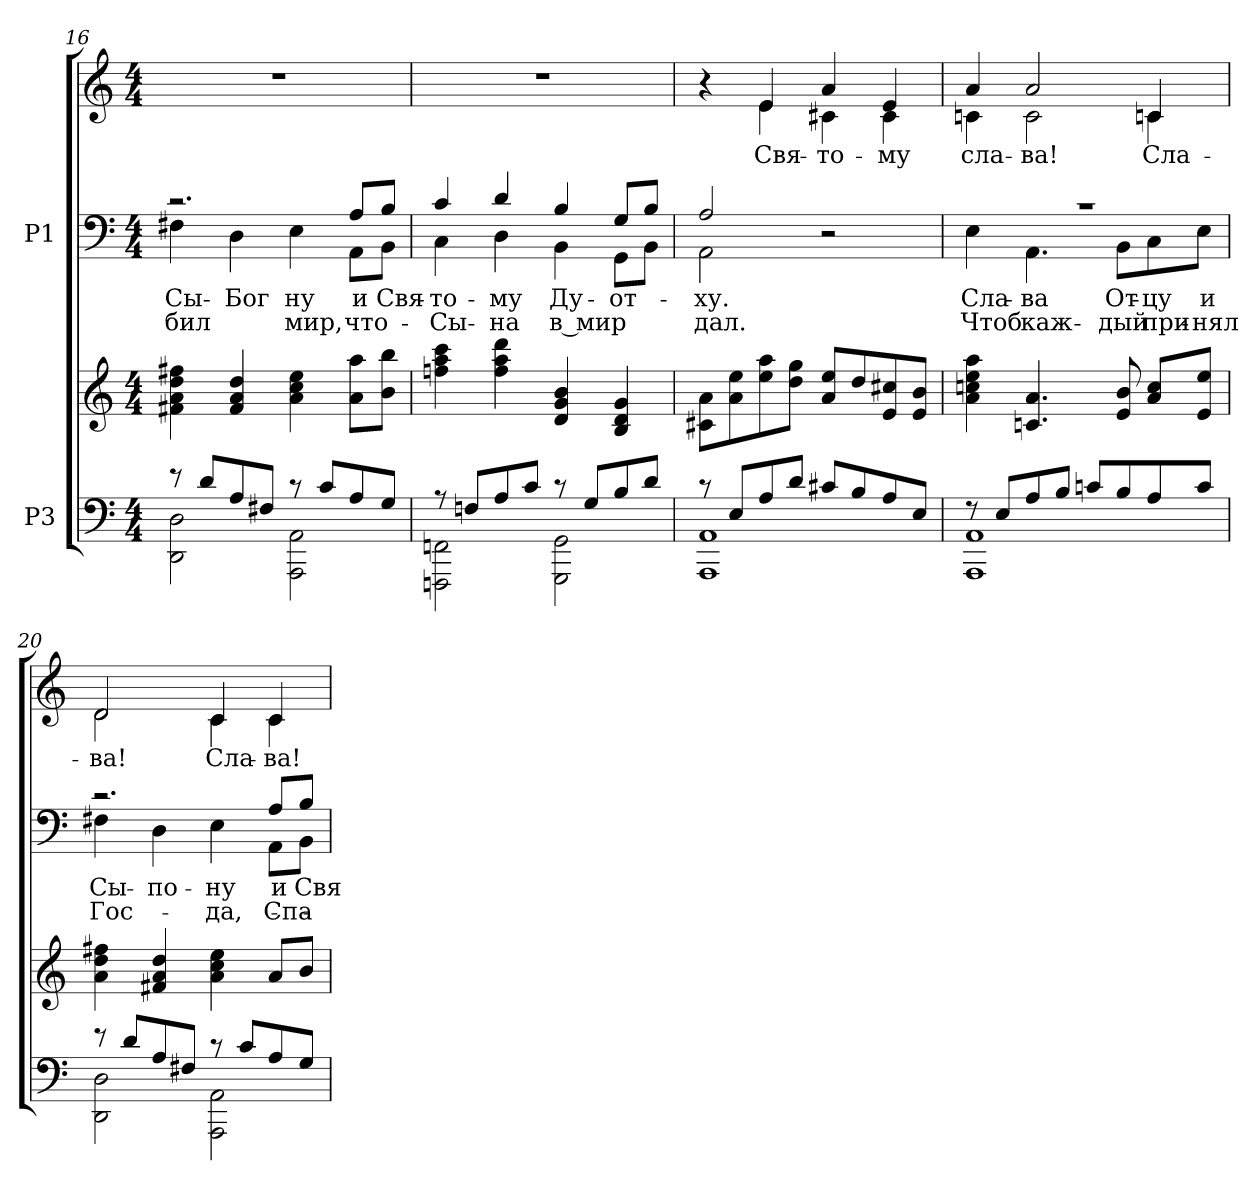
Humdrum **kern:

**kern	**kern	**kern	**text	**text	**kern	**text
*part2	*part2	*part1	*part1	*part1	*part1	*part1
*staff4	*staff3	*staff2	*staff2	*staff2	*staff1	*staff1
*I"P3	*	*I"P1	*	*	*	*
*clefF4	*clefG2	*clefF4	*	*	*clefG2	*
*k[]	*k[]	*k[]	*	*	*k[]	*
*C:	*C:	*C:	*	*	*C:	*
*M4/4	*M4/4	*M4/4	*	*	*M4/4	*
=16	=16	=16	=16	=16	=16	=16
*^	*	*^	*	*	*	*
!	!	!	!	!	!LO:LY:a:color=#000000	!LO:LY:a:color=#000000	!	!
8r	2DDi\ 2Di	4f#Xi\ 4ai 4ddi 4ff#Xi	2.r	4F#Xi\	Сы-	-бил	1r	.
8di/L	.	.	.	.	.	.	.	.
!	!	!	!	!	!LO:LY:a:color=#000000	!	!	!
8Ai/	.	4f#i/ 4ai 4ddi	.	4Di\	Бог	.	.	.
8F#Xi/J	.	.	.	.	.	.	.	.
!	!	!	!	!	!LO:LY:a:color=#000000	!LO:LY:a:color=#000000	!	!
8r	2AAAi\ 2AAi	4ai\ 4cci 4eei	.	4Ei\	-ну	мир,	.	.
8ci/L	.	.	.	.	.	.	.	.
!	!	!	!	!	!LO:LY:a:color=#000000	!LO:LY:a:color=#000000	!	!
8Ai/	.	8ai\ 8aaiL	8Ai/L	8AAi\L	и	что-	.	.
!	!	!	!	!	!LO:LY:a:color=#000000	!	!	!
8Gi/J	.	8bi\ 8bbiJ	8Bi/J	8BBi\J	Свя-	.	.	.
=17	=17	=17	=17	=17	=17	=17	=17	=17
!	!	!	!	!	!LO:LY:a:color=#000000	!LO:LY:a:color=#000000	!	!
8r	2FFFni\ 2FFni	4ffni\ 4aai 4ccci	4ci/	4Ci\	-то-	-Сы-	1r	.
8Fni/L	.	.	.	.	.	.	.	.
!	!	!	!	!	!LO:LY:a:color=#000000	!LO:LY:a:color=#000000	!	!
8Ai/	.	4ffi\ 4aai 4dddi	4di/	4Di\	-му	-на	.	.
8ci/J	.	.	.	.	.	.	.	.
!	!	!	!	!	!LO:LY:a:color=#000000	!LO:LY:a:color=#000000	!	!
8r	2GGGi\ 2GGi	4di/ 4gi 4bi	4Bi/	4BBi\	Ду-	в мир	.	.
8Gi/L	.	.	.	.	.	.	.	.
!	!	!	!	!	!LO:LY:a:color=#000000	!	!	!
8Bi/	.	4Bi/ 4di 4gi	8Gi/L	8GGi\L	от-	.	.	.
8di/J	.	.	8Bi/J	8BBi\J	.	.	.	.
=18	=18	=18	=18	=18	=18	=18	=18	=18
!	!	!	!	!	!LO:LY:a:color=#000000	!LO:LY:a:color=#000000	!	!
*	*	*	*	*	*	*	*^	*
8r	1AAAi 1AAi	8c#Xi\ 8aiL	2Ai/	2AAi\	-ху.	-дал.	4r	4ryy	.
8Ei/L	.	8ai\ 8eei	.	.	.	.	.	.	.
!	!	!	!	!	!	!	!	!	!LO:LY:b:color=#000000
8Ai/	.	8eei\ 8aai	.	.	.	.	4ei/	4ei\	Свя-
8di/J	.	8ddi\ 8ggiJ	.	.	.	.	.	.	.
!	!	!	!	!	!	!	!	!	!LO:LY:b:color=#000000
8c#Xi/L	.	8ai/ 8eeiL	2r	2ryy	.	.	4ai/	4c#Xi\	-то-
8Bi/	.	8ddi/	.	.	.	.	.	.	.
!	!	!	!	!	!	!	!	!	!LO:LY:b:color=#000000
8Ai/	.	8ei/ 8cc#Xi	.	.	.	.	4ei/	4c#i\	-му
8Ei/J	.	8ei/ 8biJ	.	.	.	.	.	.	.
!!LO:PB:g=z	!!
=19	=19	=19	=19	=19	=19	=19	=19	=19	=19
!	!	!	!	!	!LO:LY:a:color=#000000	!LO:LY:a:color=#000000	!	!	!
!	!	!	!	!	!	!	!	!	!LO:LY:b:color=#000000
8r	1AAAi 1AAi	4ai\ 4ccni 4eei 4aai	1r	4Ei\	Сла-	Чтоб	4ai/	4cni\	сла-
8Ei/L	.	.	.	.	.	.	.	.	.
!	!	!	!	!	!LO:LY:a:color=#000000	!LO:LY:a:color=#000000	!	!	!
!	!	!	!	!	!	!	!	!	!LO:LY:b:color=#000000
8Ai/	.	4.cni/ 4.ai	.	4.AAi\	-ва	каж-	2ai/	2ci\	-ва!
8Bi/J	.	.	.	.	.	.	.	.	.
8cni/L	.	.	.	.	.	.	.	.	.
!	!	!	!	!	!LO:LY:a:color=#000000	!LO:LY:a:color=#000000	!	!	!
8Bi/	.	8ei/ 8bi	.	8BBi\L	От-	-дый	.	.	.
!	!	!	!	!	!LO:LY:a:color=#000000	!LO:LY:a:color=#000000	!	!	!
!	!	!	!	!	!	!	!	!	!LO:LY:b:color=#000000
8Ai/	.	8ai/ 8cciL	.	8Ci\	-цу	при-	4cni/	4ci\	Сла-
!	!	!	!	!	!LO:LY:a:color=#000000	!LO:LY:a:color=#000000	!	!	!
8ci/J	.	8ei/ 8eeiJ	.	8Ei\J	и	-нял	.	.	.
=20	=20	=20	=20	=20	=20	=20	=20	=20	=20
!	!	!	!	!	!LO:LY:a:color=#000000	!LO:LY:a:color=#000000	!	!	!
!	!	!	!	!	!	!	!	!	!LO:LY:b:color=#000000
8r	2DDi\ 2Di	4ai\ 4ddi 4ff#Xi	2.r	4F#Xi\	Сы-	Гос-	2di/	2di\	-ва!
8di/L	.	.	.	.	.	.	.	.	.
!	!	!	!	!	!LO:LY:a:color=#000000	!	!	!	!
8Ai/	.	4f#Xi/ 4ai 4ddi	.	4Di\	-по-	.	.	.	.
8F#Xi/J	.	.	.	.	.	.	.	.	.
!	!	!	!	!	!LO:LY:a:color=#000000	!LO:LY:a:color=#000000	!	!	!
!	!	!	!	!	!	!	!	!	!LO:LY:b:color=#000000
8r	2AAAi\ 2AAi	4ai\ 4cci 4eei	.	4Ei\	-ну	-да,-	4ci/	4ci\	Сла-
8ci/L	.	.	.	.	.	.	.	.	.
!	!	!	!	!	!LO:LY:a:color=#000000	!LO:LY:a:color=#000000	!	!	!
!	!	!	!	!	!	!	!	!	!LO:LY:b:color=#000000
8Ai/	.	8ai/L	8Ai/L	8AAi\L	и	-Спа-	4ci/	4ci\	-ва!
!	!	!	!	!	!LO:LY:a:color=#000000	!	!	!	!
8Gi/J	.	8bi/J	8Bi/J	8BBi\J	Свя-	.	.	.	.
*	*	*	*v	*v	*	*	*	*	*
*v	*v	*	*	*	*	*v	*v	*
=	=	=	=	=	=	=
*-	*-	*-	*-	*-	*-	*-
